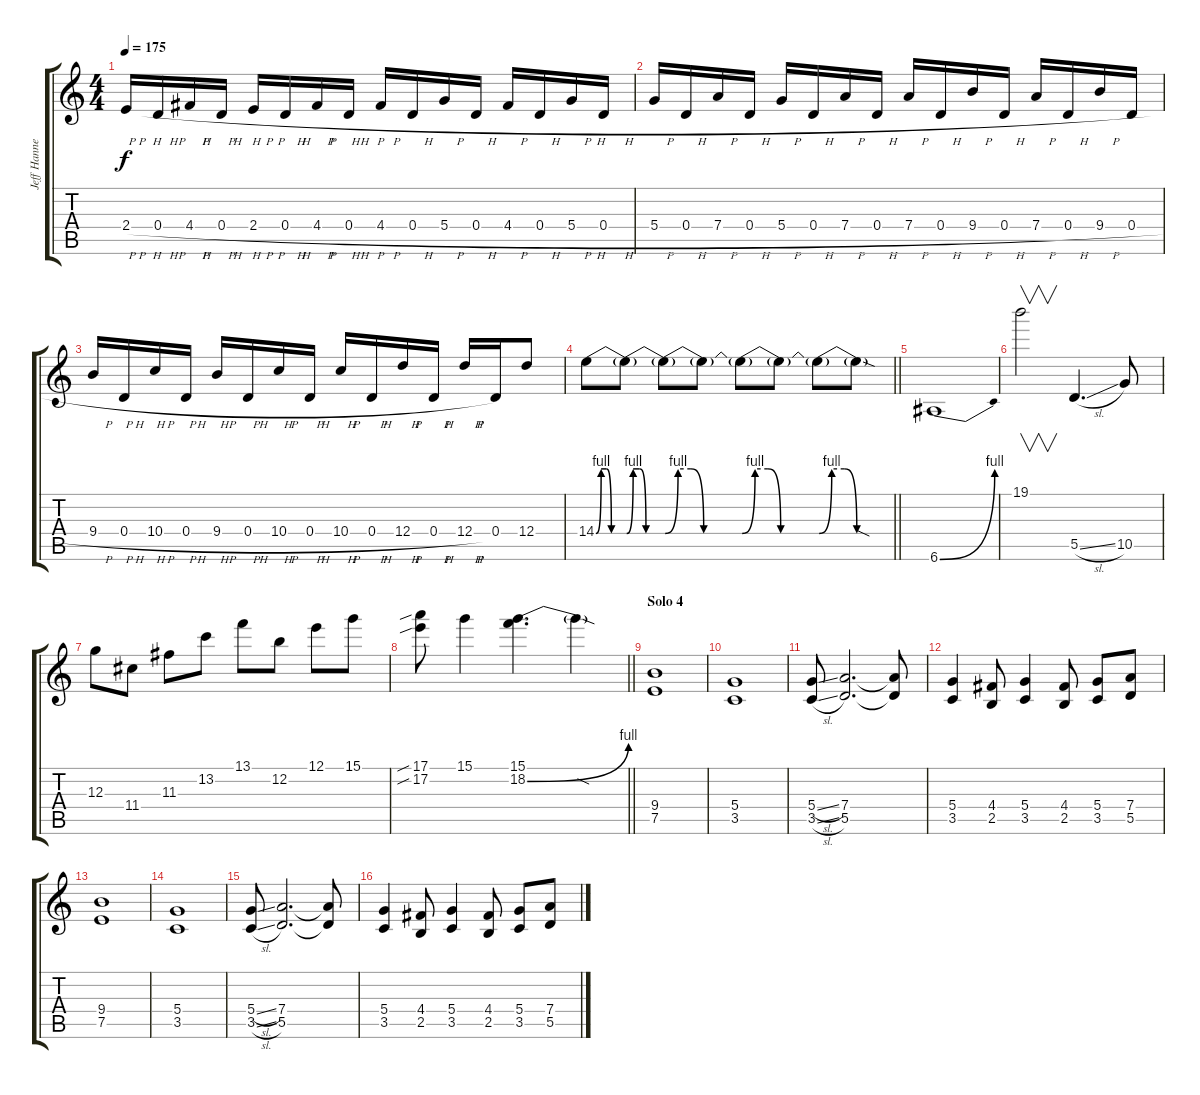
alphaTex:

\track ("Jeff Hanneman" "Jeff Hanne") {instrument distortionguitar}
\staff {score tabs}
\tuning (E4 B3 G3 D3 A2 E2) {hide}
\ts (4 4)
\tempo 175
\clef g2
\ks c
2.4{h}.16{dy f} 0.4{h}.16 4.4{h}.16 0.4{h}.16 2.4{h}.16 0.4{h}.16 4.4{h}.16 0.4{h}.16 4.4{h}.16 0.4{h}.16 5.4{h}.16 0.4{h}.16 4.4{h}.16 0.4{h}.16 5.4{h}.16 0.4{h}.16 |
5.4{h}.16 0.4{h}.16 7.4{h}.16 0.4{h}.16 5.4{h}.16 0.4{h}.16 7.4{h}.16 0.4{h}.16 7.4{h}.16 0.4{h}.16 9.4{h}.16 0.4{h}.16 7.4{h}.16 0.4{h}.16 9.4{h}.16 0.4{h}.16 |
9.4{h}.16 0.4{h}.16 10.4{h}.16 0.4{h}.16 9.4{h}.16 0.4{h}.16 10.4{h}.16 0.4{h}.16 10.4{h}.16 0.4{h}.16 12.4{h}.16 0.4{h}.16 12.4{h}.16 0.4.16 12.4.8 |
\barLineRight lightlight
14.4{be (custom 0 0 10 4 20 4 30 0 60 0)}.8 14.4{be (custom 0 0 10 4 20 4 30 0 60 0) t}.8 14.4{be (custom 0 0 10 4 20 4 30 0 60 0) t}.8 14.4{t}.8 14.4{be (custom 0 0 10 4 20 4 30 0 60 0) t}.8 14.4{t}.8 14.4{be (custom 0 0 10 4 20 4 30 0 60 0) t}.8 14.4{sod t}.8 |
6.6{be (bend 0 0 60 4)}.1 |
19.1.2{v} 5.5{sl}.4{d} 10.5.8 |
12.3.8 11.4.8 11.3.8 13.2.8 13.1.8 12.2.8 12.1.8 15.1.8 |
\barLineRight lightlight
(17.1{sib} 17.2{sib}).8 15.1.4 (15.1 18.2{be (bend 0 0 60 4)}).4{d} 18.2{sod t}.4 |
\section ("" "Solo 4")
(9.4 7.5).1 |
(5.4 3.5).1 |
(5.4{sl} 3.5{sl}).8 (7.4 5.5).2{d} (7.4{t} 5.5{t}).8 |
(5.4 3.5).4 (4.4 2.5).8 (5.4 3.5).4 (4.4 2.5).8 (5.4 3.5).8 (7.4 5.5).8 |
(9.4 7.5).1 |
(5.4 3.5).1 |
(5.4{sl} 3.5{sl}).8 (7.4 5.5).2{d} (7.4{t} 5.5{t}).8 |
(5.4 3.5).4 (4.4 2.5).8 (5.4 3.5).4 (4.4 2.5).8 (5.4 3.5).8 (7.4 5.5).8
